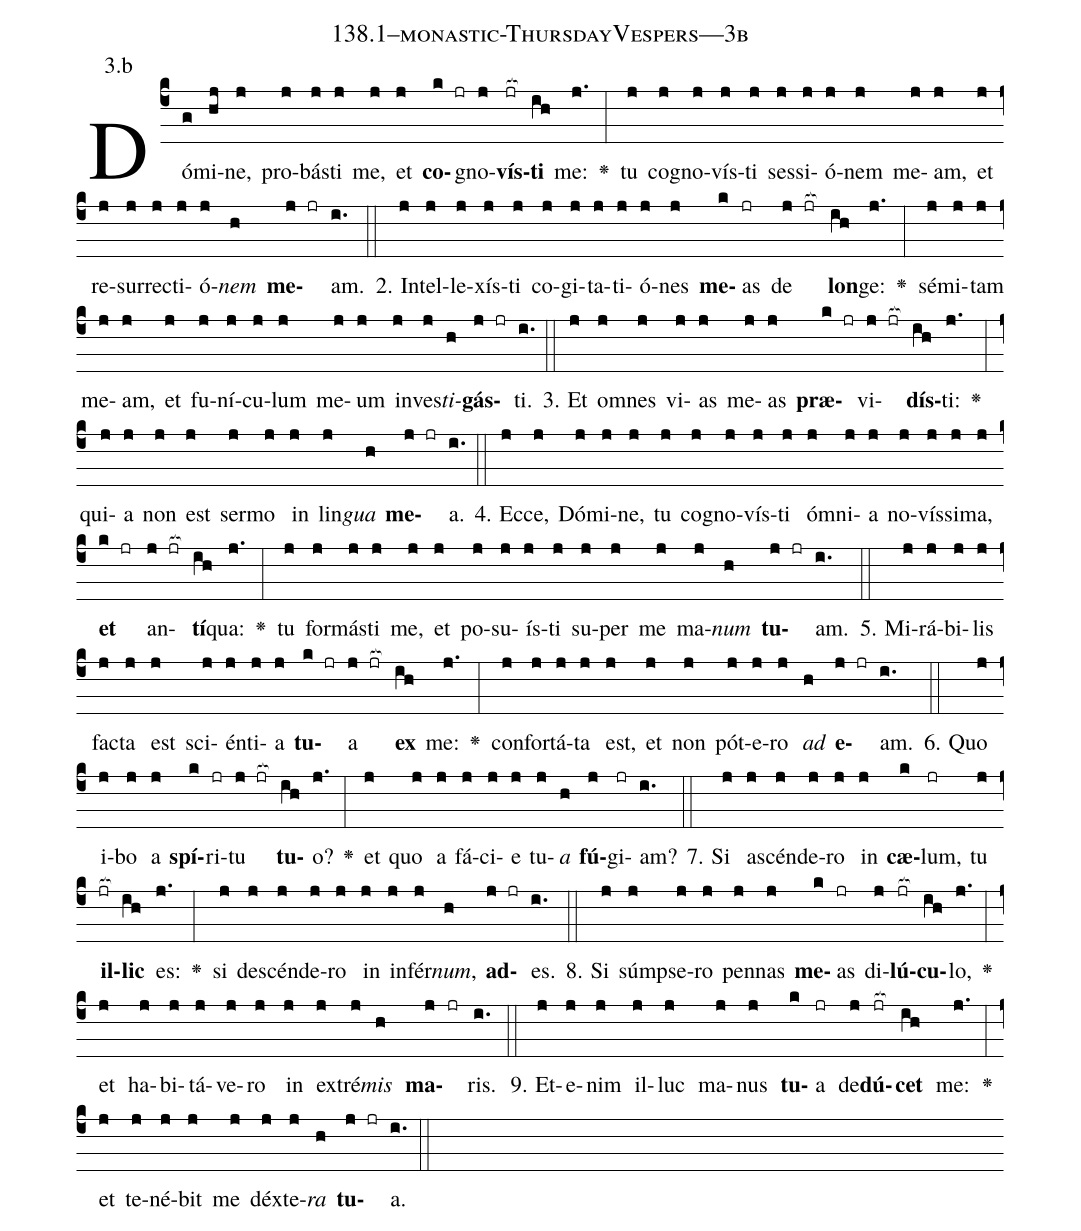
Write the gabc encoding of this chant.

name: 138.1--monastic-ThursdayVespers---3b;
annotation: 3.b;
%%
(c4)Dó(g)mi(hj)ne,(j) pro(j)bás(j)ti(j) me,(j) et(j) <b>co</b>(k jr)gno(j)<b>vís</b>(jr[ocb:1{])<b>ti</b>(ih[ocb:0}]) me:(j.) <v>\greheightstar</v>(:) tu(j) co(j)gno(j)vís(j)ti(j) ses(j)si(j)ó(j)nem(j) me(j)am,(j) et(j) re(j)sur(j)rec(j)ti(j)ó(j)<i>nem</i>(h) <b>me</b>(j jr)am.(i.) (::)
2. In(j)tel(j)le(j)xís(j)ti(j) co(j)gi(j)ta(j)ti(j)ó(j)nes(j) <b>me</b>(k)as(jr) de(j jr[ocb:1{]) <b>lon</b>(ih[ocb:0}])ge:(j.) <v>\greheightstar</v>(:) sé(j)mi(j)tam(j) me(j)am,(j) et(j) fu(j)ní(j)cu(j)lum(j) me(j)um(j) in(j)ves(j)<i>ti</i>(h)<b>gás</b>(j jr)ti.(i.) (::)
3. Et(j) om(j)nes(j) vi(j)as(j) me(j)as(j) <b>præ</b>(k jr)vi(j jr[ocb:1{])<b>dís</b>(ih[ocb:0}])ti:(j.) <v>\greheightstar</v>(:) qui(j)a(j) non(j) est(j) ser(j)mo(j) in(j) lin(j)<i>gua</i>(h) <b>me</b>(j jr)a.(i.) (::)
4. Ec(j)ce,(j) Dó(j)mi(j)ne,(j) tu(j) co(j)gno(j)vís(j)ti(j) óm(j)ni(j)a(j) no(j)vís(j)si(j)ma,(j) <b>et</b>(k jr) an(j jr[ocb:1{])<b>tí</b>(ih[ocb:0}])qua:(j.) <v>\greheightstar</v>(:) tu(j) for(j)más(j)ti(j) me,(j) et(j) po(j)su(j)ís(j)ti(j) su(j)per(j) me(j) ma(j)<i>num</i>(h) <b>tu</b>(j jr)am.(i.) (::)
5. Mi(j)rá(j)bi(j)lis(j) fac(j)ta(j) est(j) sci(j)én(j)ti(j)a(j) <b>tu</b>(k jr)a(j jr[ocb:1{]) <b>ex</b>(ih[ocb:0}]) me:(j.) <v>\greheightstar</v>(:) con(j)for(j)tá(j)ta(j) est,(j) et(j) non(j) pót(j)e(j)ro(j) <i>ad</i>(h) <b>e</b>(j jr)am.(i.) (::)
6. Quo(j) i(j)bo(j) a(j) <b>spí</b>(k)ri(jr)tu(j jr[ocb:1{]) <b>tu</b>(ih[ocb:0}])o?(j.) <v>\greheightstar</v>(:) et(j) quo(j) a(j) fá(j)ci(j)e(j) tu(j)<i>a</i>(h) <b>fú</b>(j)gi(jr)am?(i.) (::)
7. Si(j) a(j)scén(j)de(j)ro(j) in(j) <b>cæ</b>(k)lum,(jr) tu(j) <b>il</b>(jr[ocb:1{])<b>lic</b>(ih[ocb:0}]) es:(j.) <v>\greheightstar</v>(:) si(j) de(j)scén(j)de(j)ro(j) in(j) in(j)fér(j)<i>num</i>,(h) <b>ad</b>(j jr)es.(i.) (::)
8. Si(j) súmp(j)se(j)ro(j) pen(j)nas(j) <b>me</b>(k)as(jr) di(j)<b>lú</b>(jr[ocb:1{])<b>cu</b>(ih[ocb:0}])lo,(j.) <v>\greheightstar</v>(:) et(j) ha(j)bi(j)tá(j)ve(j)ro(j) in(j) ex(j)tré(j)<i>mis</i>(h) <b>ma</b>(j jr)ris.(i.) (::)
9. Et(j)e(j)nim(j) il(j)luc(j) ma(j)nus(j) <b>tu</b>(k)a(jr) de(j)<b>dú</b>(jr[ocb:1{])<b>cet</b>(ih[ocb:0}]) me:(j.) <v>\greheightstar</v>(:) et(j) te(j)né(j)bit(j) me(j) déx(j)te(j)<i>ra</i>(h) <b>tu</b>(j jr)a.(i.) (::)
